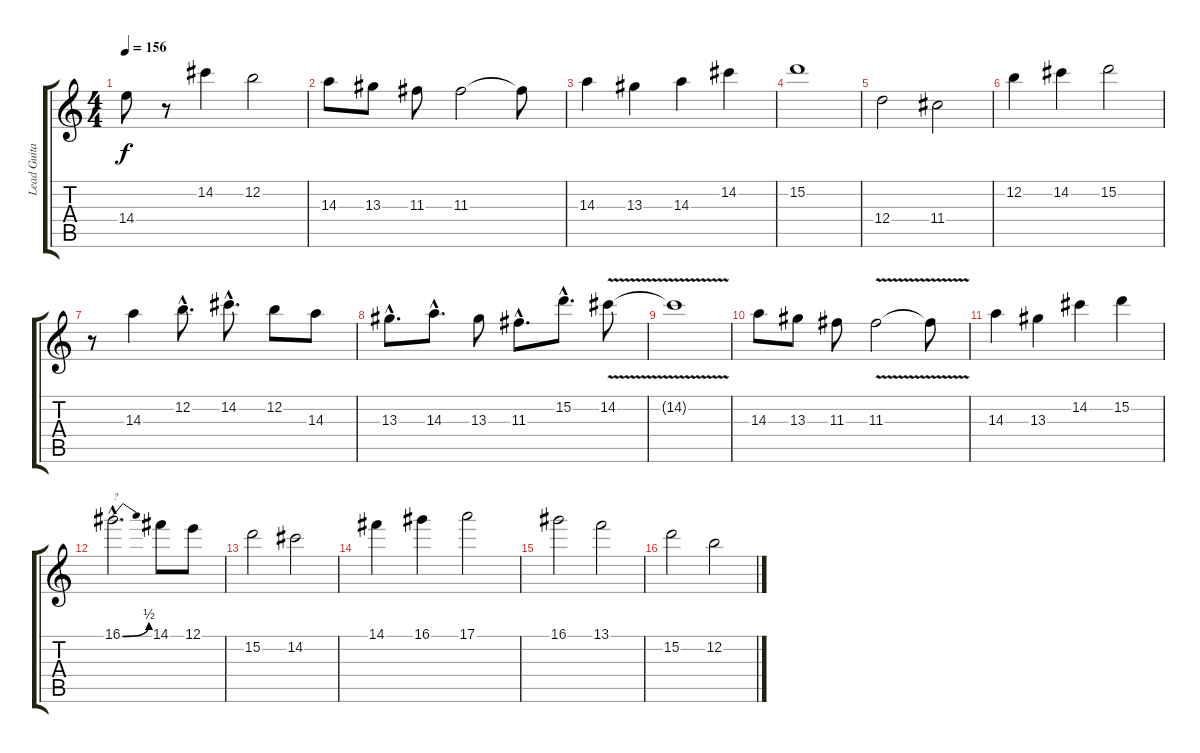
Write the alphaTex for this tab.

\track ("Lead Guitar" "Lead Guita") {instrument distortionguitar}
\staff {score tabs}
\tuning (E4 B3 G3 D3 A2 E2) {hide}
\ts (4 4)
\section ("" "")
\tempo 156
\clef g2
\ks c
14.4.8{dy f} r.8 14.2.4 12.2.2 |
14.3.8 13.3.8 11.3.8 11.3.2 11.3{t}.8 |
14.3.4 13.3.4 14.3.4 14.2.4 |
15.2.1 |
12.4.2 11.4.2 |
12.2.4 14.2.4 15.2.2 |
r.8 14.3.4 12.2{hac}.8{d} 14.2{hac}.8{d} 12.2.8 14.3.8 |
13.3{hac}.8{d} 14.3{hac}.8{d} 13.3.8 11.3{hac}.8{d} 15.2{hac}.8{d} 14.2{v}.8 |
14.2{t}.1 |
14.3.8 13.3.8 11.3.8 11.3{v}.2 11.3{t}.8 |
14.3.4 13.3.4 14.2.4 15.2.4 |
16.1{be (bend 0 0 60 2) hac}.2{d txt "?"} 14.1.8 12.1.8 |
15.2.2 14.2.2 |
14.1.4 16.1.4 17.1.2 |
16.1.2 13.1.2 |
15.2.2 12.2.2
